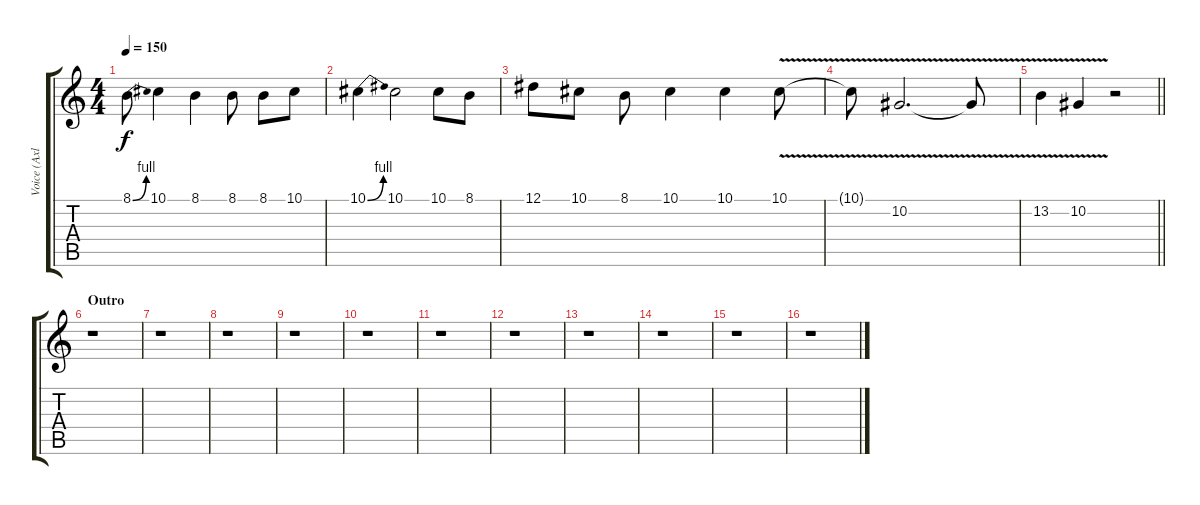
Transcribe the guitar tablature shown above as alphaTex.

\track ("Voice (Axl)" "Voice (Axl") {instrument lead2sawtooth}
\staff {score tabs}
\tuning (Eb4 Bb3 Gb3 Db3 Ab2 Eb2) {hide}
\ts (4 4)
\tempo 150
\clef g2
\ks c
8.1{be (bend 0 0 60 4)}.8{dy f} 10.1.4 8.1.4 8.1.8 8.1.8 10.1.8 |
10.1{be (bend 0 0 60 4)}.4 10.1.2 10.1.8 8.1.8 |
12.1.8 10.1.8 8.1.8 10.1.4 10.1.4 10.1{v}.8 |
10.1{t}.8 10.2{v}.2{d} 10.2{t}.8 |
\barLineRight lightlight
13.2{v}.4 10.2{v}.4 r.2 |
\section ("" "Outro")
r.1 |
r.1 |
r.1 |
r.1 |
r.1 |
r.1 |
r.1 |
r.1 |
r.1 |
r.1 |
r.1
